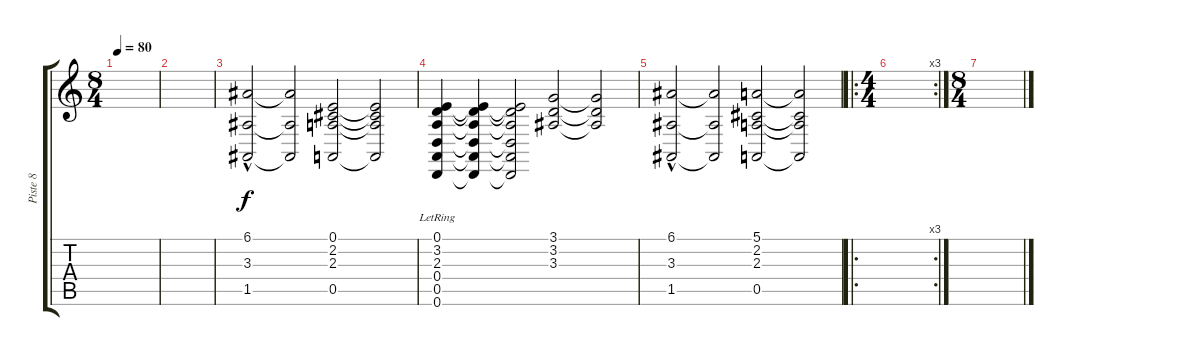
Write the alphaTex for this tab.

\track ("Piste 8" "Piste 8") {instrument choiraahs}
\staff {score tabs}
\tuning (E4 B3 G3 D3 A2 D2) {hide}
\ts (8 4)
\tempo 80
\clef g2
\ks c
|
|
(6.1{hac} 3.3{hac} 1.5{hac}).2 (6.1{t} 3.3{t} 1.5{t}).2 (0.1 2.2 2.3 0.5).2 (0.1{t} 2.2{t} 2.3{t} 0.5{t}).2 |
(0.1{lr} 3.2{lr} 2.3{lr} 0.4{lr} 0.5{lr} 0.6{lr}).4 (0.1{t} 3.2{t} 2.3{t} 0.4{t} 0.5{t} 0.6{t}).4 (0.1{t} 3.2{t} 2.3{t} 0.4{t} 0.5{t} 0.6{t}).2 (3.1 3.2 3.3).2 (3.1{t} 3.2{t} 3.3{t}).2 |
(6.1{hac} 3.3{hac} 1.5{hac}).2 (6.1{t} 3.3{t} 1.5{t}).2 (5.1 2.2 2.3 0.5).2 (5.1{t} 2.2{t} 2.3{t} 0.5{t}).2 |
\ro
\rc 3
\ts (4 4)
|
\ts (8 4)
